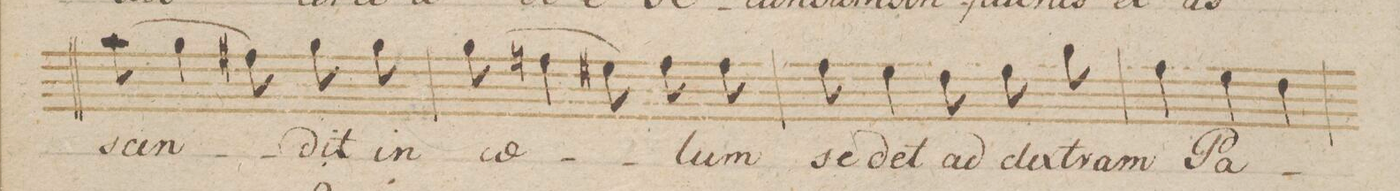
**kern	**text	**dynam
*I"Alto.	*	*
*clefC3	*	*
*k[b-]	*	*
*met(c|)	*	*
*M3/4	*	*
(8b-\	-scen-	.
4a\	.	.
8g#X\)	.	.
8a\	-dit	.
8a\	in	.
=139	=139	=139
(8a\	cae-	.
4gn\	.	.
8f#X\)	.	.
8g\	.	.
8g\	-lum	.
=140	=140	=140
8g\	se-	.
4f\	-det	.
8e\	ad	.
8f\	dex-	.
8a\	-t[e]-	.
=141	=141	=141
4g\	-ram	.
4f\	-Pa-	.
4e\	.	.
=142	=142	=142
*-	*-	*-
